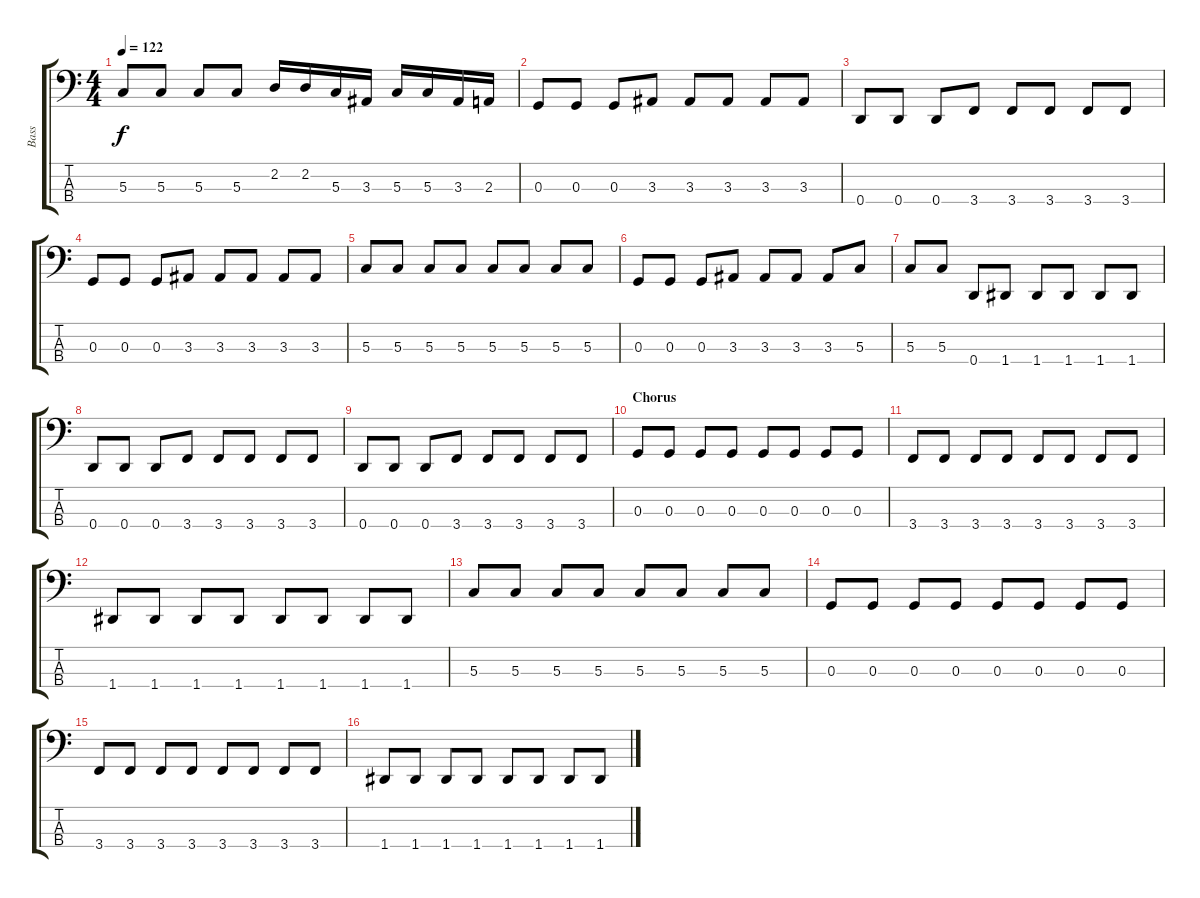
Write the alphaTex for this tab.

\track ("Bass" "Bass") {instrument electricbassfinger}
\staff {score tabs}
\tuning (F2 C2 G1 D1) {hide}
\ts (4 4)
\tempo 122
\clef f4
\ks c
5.3.8{dy f} 5.3.8 5.3.8 5.3.8 2.2.16 2.2.16 5.3.16 3.3.16 5.3.16 5.3.16 3.3.16 2.3.16 |
0.3.8 0.3.8 0.3.8 3.3.8 3.3.8 3.3.8 3.3.8 3.3.8 |
0.4.8 0.4.8 0.4.8 3.4.8 3.4.8 3.4.8 3.4.8 3.4.8 |
0.3.8 0.3.8 0.3.8 3.3.8 3.3.8 3.3.8 3.3.8 3.3.8 |
5.3.8 5.3.8 5.3.8 5.3.8 5.3.8 5.3.8 5.3.8 5.3.8 |
0.3.8 0.3.8 0.3.8 3.3.8 3.3.8 3.3.8 3.3.8 5.3.8 |
5.3.8 5.3.8 0.4.8 1.4.8 1.4.8 1.4.8 1.4.8 1.4.8 |
0.4.8 0.4.8 0.4.8 3.4.8 3.4.8 3.4.8 3.4.8 3.4.8 |
0.4.8 0.4.8 0.4.8 3.4.8 3.4.8 3.4.8 3.4.8 3.4.8 |
\section ("" "Chorus")
0.3.8 0.3.8 0.3.8 0.3.8 0.3.8 0.3.8 0.3.8 0.3.8 |
3.4.8 3.4.8 3.4.8 3.4.8 3.4.8 3.4.8 3.4.8 3.4.8 |
1.4.8 1.4.8 1.4.8 1.4.8 1.4.8 1.4.8 1.4.8 1.4.8 |
5.3.8 5.3.8 5.3.8 5.3.8 5.3.8 5.3.8 5.3.8 5.3.8 |
0.3.8 0.3.8 0.3.8 0.3.8 0.3.8 0.3.8 0.3.8 0.3.8 |
3.4.8 3.4.8 3.4.8 3.4.8 3.4.8 3.4.8 3.4.8 3.4.8 |
1.4.8 1.4.8 1.4.8 1.4.8 1.4.8 1.4.8 1.4.8 1.4.8
